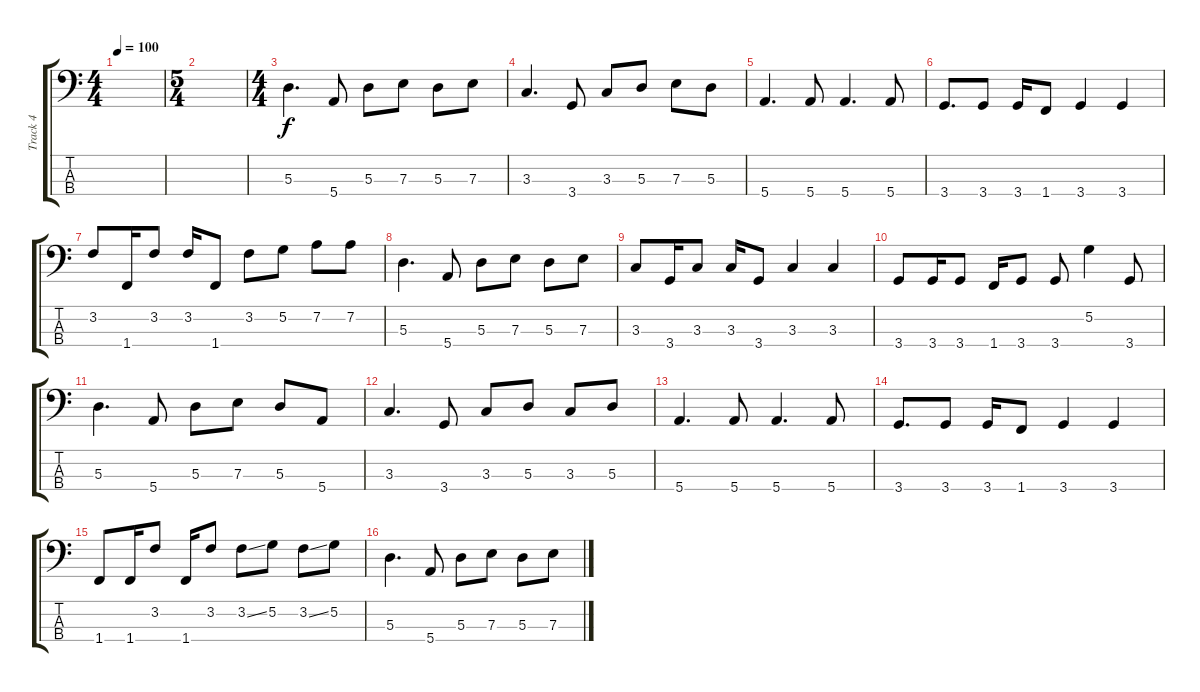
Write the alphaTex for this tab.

\track ("Track 4" "Track 4") {instrument electricbassfinger bank 177}
\staff {score tabs}
\tuning (G2 D2 A1 E1) {hide}
\ts (4 4)
\tempo 100
\clef f4
\ks c
|
\ts (5 4)
|
\ts (4 4)
5.3.4{d} 5.4.8 5.3.8 7.3.8 5.3.8 7.3.8 |
3.3.4{d} 3.4.8 3.3.8 5.3.8 7.3.8 5.3.8 |
5.4.4{d} 5.4.8 5.4.4{d} 5.4.8 |
3.4.8{d} 3.4.8 3.4.16 1.4.8 3.4.4 3.4.4 |
3.2.8 1.4.16 3.2.8 3.2.16 1.4.8 3.2.8 5.2.8 7.2.8 7.2.8 |
5.3.4{d} 5.4.8 5.3.8 7.3.8 5.3.8 7.3.8 |
3.3.8 3.4.16 3.3.8 3.3.16 3.4.8 3.3.4 3.3.4 |
3.4.8 3.4.16 3.4.8 1.4.16 3.4.8 3.4.8 5.2.4 3.4.8 |
5.3.4{d} 5.4.8 5.3.8 7.3.8 5.3.8 5.4.8 |
3.3.4{d} 3.4.8 3.3.8 5.3.8 3.3.8 5.3.8 |
5.4.4{d} 5.4.8 5.4.4{d} 5.4.8 |
3.4.8{d} 3.4.8 3.4.16 1.4.8 3.4.4 3.4.4 |
1.4.8 1.4.16 3.2.8 1.4.16 3.2.8 3.2{ss}.8 5.2.8 3.2{ss}.8 5.2.8 |
5.3.4{d} 5.4.8 5.3.8 7.3.8 5.3.8 7.3.8
